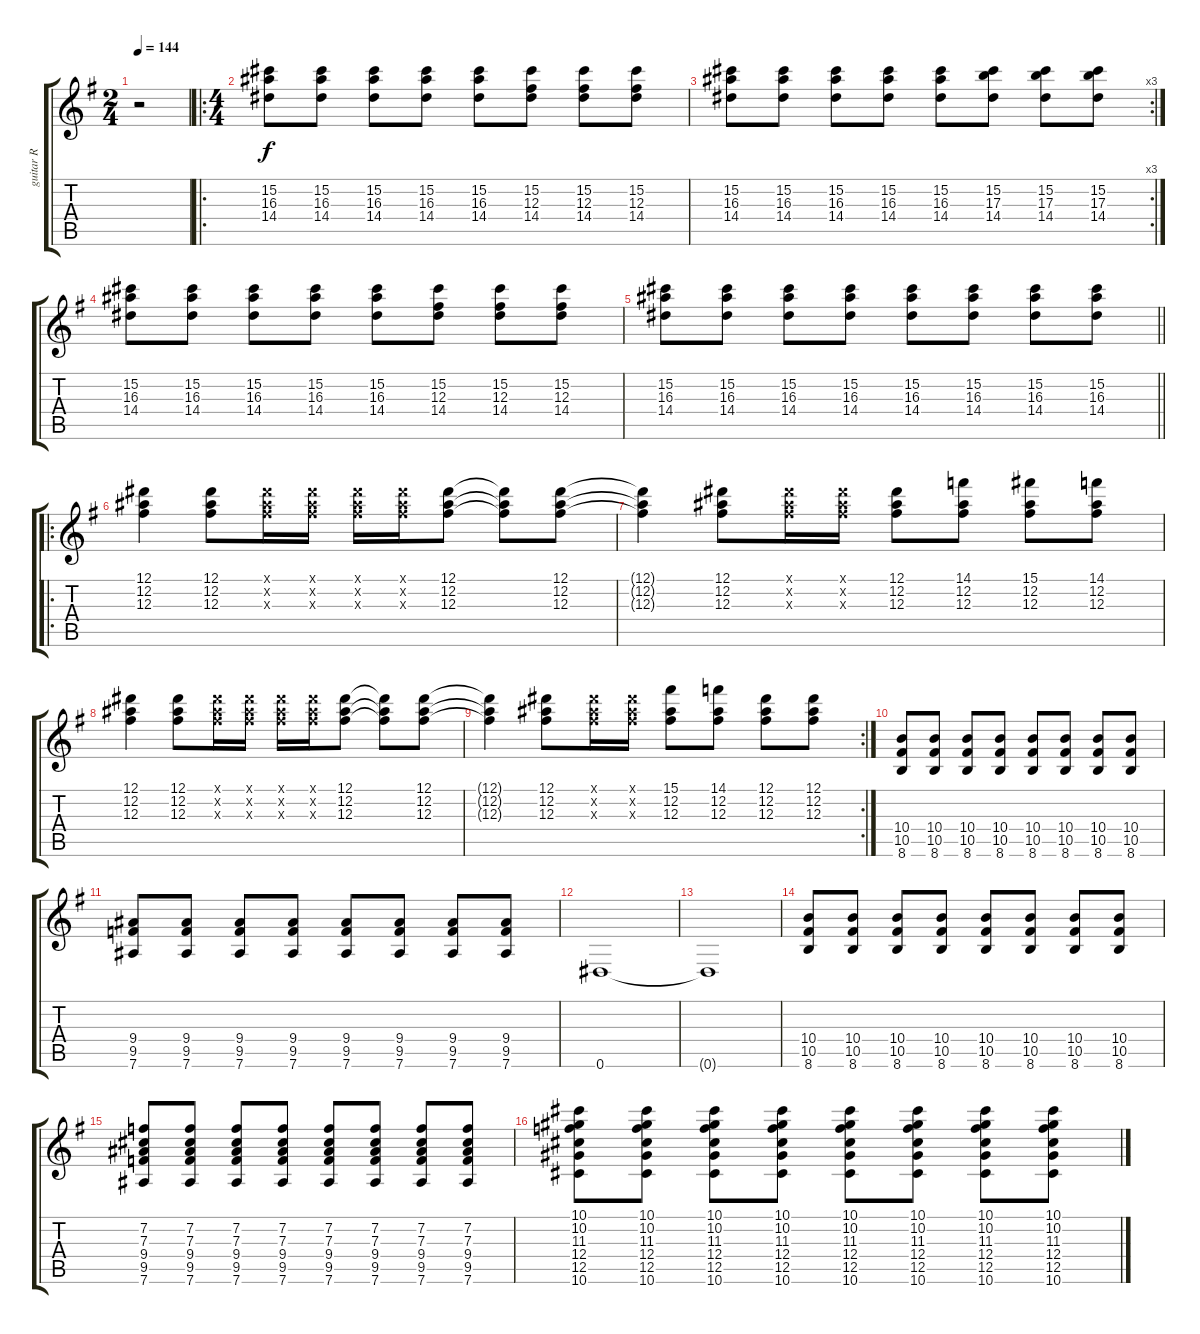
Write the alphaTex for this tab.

\track ("guitar R" "guitar R") {instrument overdrivenguitar}
\staff {score tabs}
\tuning (Eb4 Bb3 Gb3 Db3 Ab2 Eb2) {hide}
\ts (2 4)
\tempo 144
\clef g2
\ks g
r.2{dy f instrument overdrivenguitar} |
\ro
\ts (4 4)
(15.2 16.3 14.4).8 (15.2 16.3 14.4).8 (15.2 16.3 14.4).8 (15.2 16.3 14.4).8 (15.2 16.3 14.4).8 (15.2 12.3 14.4).8 (15.2 12.3 14.4).8 (15.2 12.3 14.4).8 |
\rc 3
(15.2 16.3 14.4).8 (15.2 16.3 14.4).8 (15.2 16.3 14.4).8 (15.2 16.3 14.4).8 (15.2 16.3 14.4).8 (15.2 17.3 14.4).8 (15.2 17.3 14.4).8 (15.2 17.3 14.4).8 |
(15.2 16.3 14.4).8 (15.2 16.3 14.4).8 (15.2 16.3 14.4).8 (15.2 16.3 14.4).8 (15.2 16.3 14.4).8 (15.2 12.3 14.4).8 (15.2 12.3 14.4).8 (15.2 12.3 14.4).8 |
\barLineRight lightlight
(15.2 16.3 14.4).8 (15.2 16.3 14.4).8 (15.2 16.3 14.4).8 (15.2 16.3 14.4).8 (15.2 16.3 14.4).8 (15.2 16.3 14.4).8 (15.2 16.3 14.4).8 (15.2 16.3 14.4).8 |
\ro
(12.1 12.2 12.3).4 (12.1 12.2 12.3).8 (12.1{x} 12.2{x} 12.3{x}).16 (12.1{x} 12.2{x} 12.3{x}).16 (12.1{x} 12.2{x} 12.3{x}).16 (12.1{x} 12.2{x} 12.3{x}).16 (12.1 12.2 12.3).8 (12.1{t} 12.2{t} 12.3{t}).8 (12.1 12.2 12.3).8 |
(12.1{t} 12.2{t} 12.3{t}).4 (12.1 12.2 12.3).8 (12.1{x} 12.2{x} 12.3{x}).16 (12.1{x} 12.2{x} 12.3{x}).16 (12.1 12.2 12.3).8 (14.1 12.2 12.3).8 (15.1 12.2 12.3).8 (14.1 12.2 12.3).8 |
(12.1 12.2 12.3).4 (12.1 12.2 12.3).8 (12.1{x} 12.2{x} 12.3{x}).16 (12.1{x} 12.2{x} 12.3{x}).16 (12.1{x} 12.2{x} 12.3{x}).16 (12.1{x} 12.2{x} 12.3{x}).16 (12.1 12.2 12.3).8 (12.1{t} 12.2{t} 12.3{t}).8 (12.1 12.2 12.3).8 |
\rc 2
(12.1{t} 12.2{t} 12.3{t}).4 (12.1 12.2 12.3).8 (12.1{x} 12.2{x} 12.3{x}).16 (12.1{x} 12.2{x} 12.3{x}).16 (15.1 12.2 12.3).8 (14.1 12.2 12.3).8 (12.1 12.2 12.3).8 (12.1 12.2 12.3).8 |
(10.4 10.5 8.6).8 (10.4 10.5 8.6).8 (10.4 10.5 8.6).8 (10.4 10.5 8.6).8 (10.4 10.5 8.6).8 (10.4 10.5 8.6).8 (10.4 10.5 8.6).8 (10.4 10.5 8.6).8 |
(9.4 9.5 7.6).8 (9.4 9.5 7.6).8 (9.4 9.5 7.6).8 (9.4 9.5 7.6).8 (9.4 9.5 7.6).8 (9.4 9.5 7.6).8 (9.4 9.5 7.6).8 (9.4 9.5 7.6).8 |
0.6.1 |
0.6{t}.1 |
(10.4 10.5 8.6).8 (10.4 10.5 8.6).8 (10.4 10.5 8.6).8 (10.4 10.5 8.6).8 (10.4 10.5 8.6).8 (10.4 10.5 8.6).8 (10.4 10.5 8.6).8 (10.4 10.5 8.6).8 |
(7.2 7.3 9.4 9.5 7.6).8 (7.2 7.3 9.4 9.5 7.6).8 (7.2 7.3 9.4 9.5 7.6).8 (7.2 7.3 9.4 9.5 7.6).8 (7.2 7.3 9.4 9.5 7.6).8 (7.2 7.3 9.4 9.5 7.6).8 (7.2 7.3 9.4 9.5 7.6).8 (7.2 7.3 9.4 9.5 7.6).8 |
(10.1 10.2 11.3 12.4 12.5 10.6).8 (10.1 10.2 11.3 12.4 12.5 10.6).8 (10.1 10.2 11.3 12.4 12.5 10.6).8 (10.1 10.2 11.3 12.4 12.5 10.6).8 (10.1 10.2 11.3 12.4 12.5 10.6).8 (10.1 10.2 11.3 12.4 12.5 10.6).8 (10.1 10.2 11.3 12.4 12.5 10.6).8 (10.1 10.2 11.3 12.4 12.5 10.6).8
